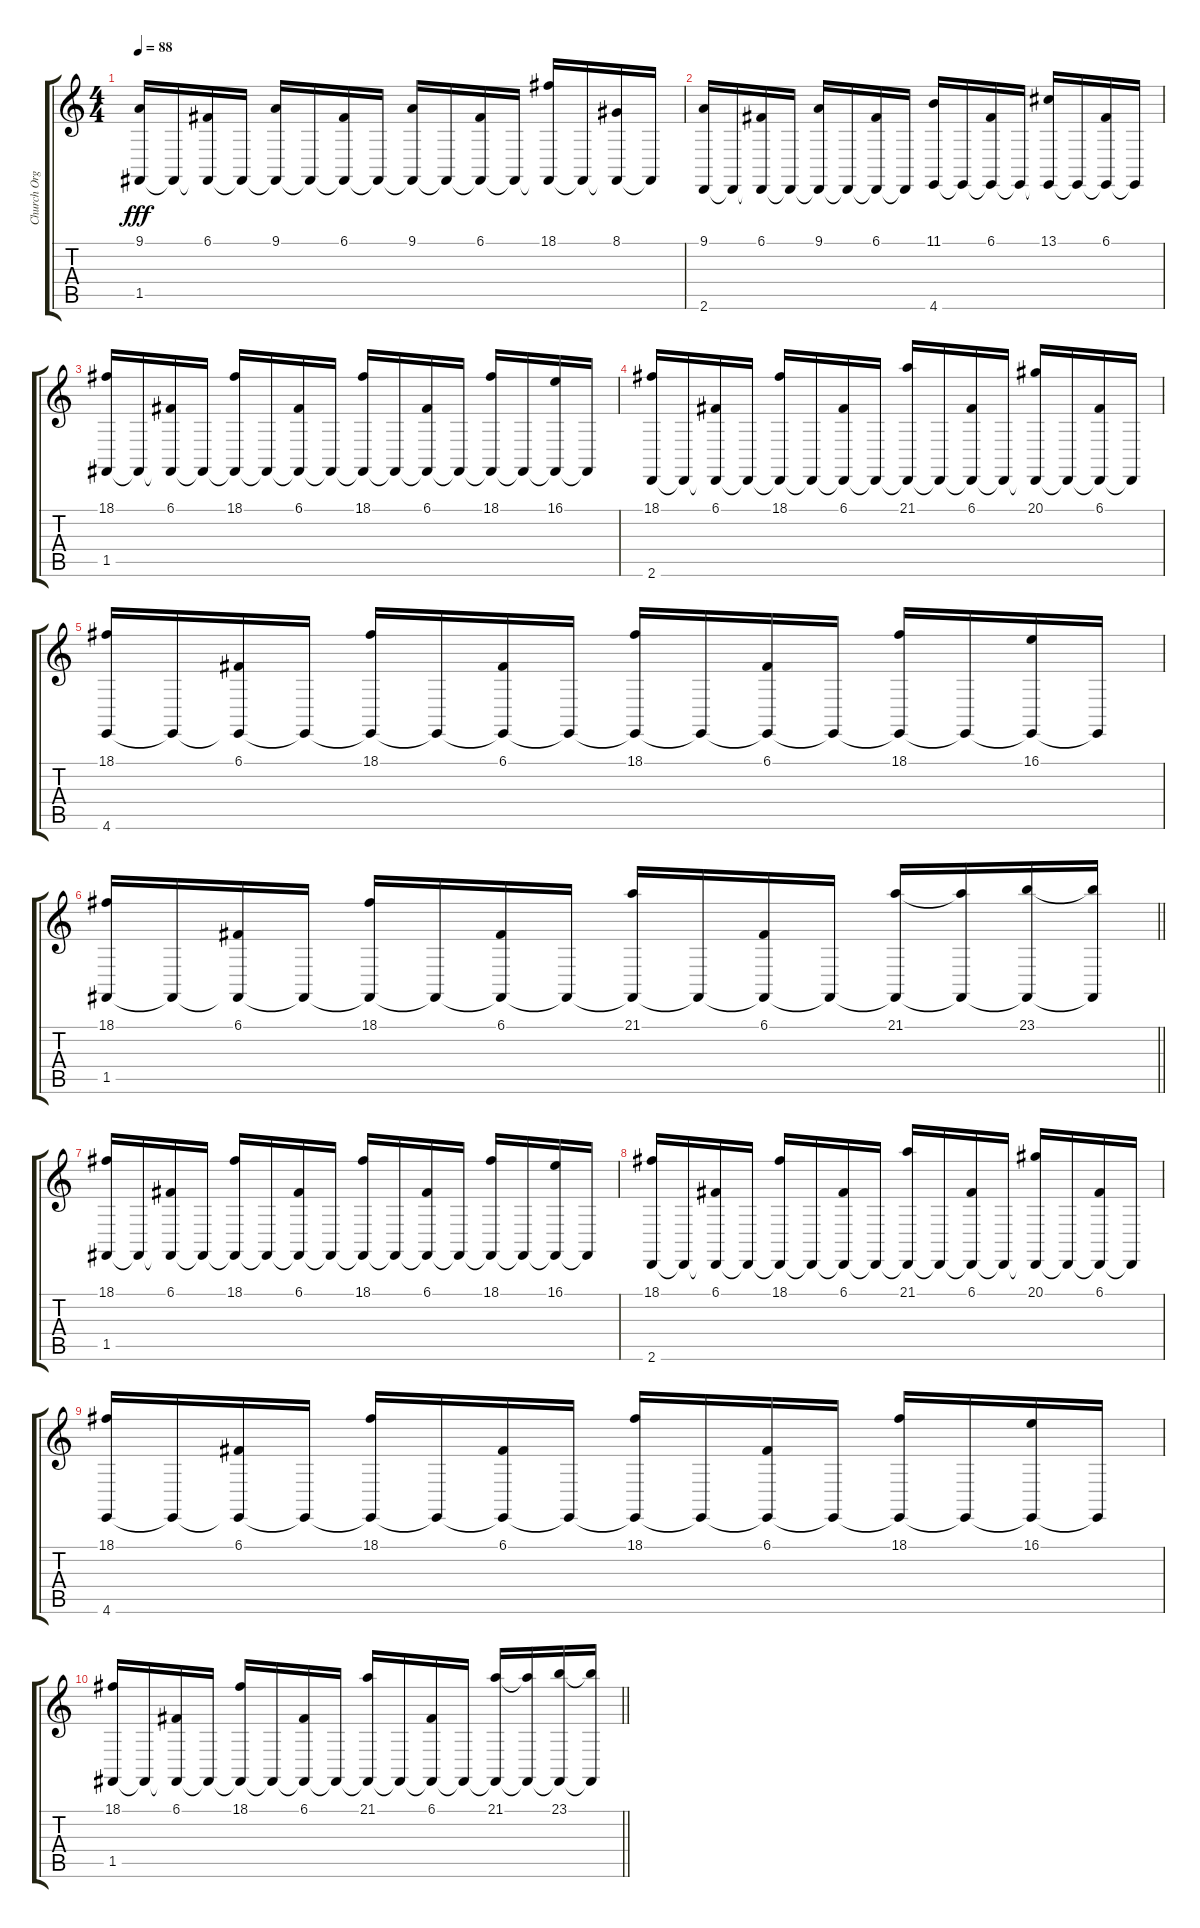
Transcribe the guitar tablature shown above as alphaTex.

\track ("Church Organ" "Church Org") {instrument churchorgan}
\staff {score tabs}
\tuning (C4 G3 Eb3 Bb2 F2 C2) {hide}
\ts (4 4)
\tempo 88
\clef g2
\ks c
(9.1 1.5).16{dy fff} 1.5{t}.16 (6.1 1.5{t}).16 1.5{t}.16 (9.1 1.5{t}).16 1.5{t}.16 (6.1 1.5{t}).16 1.5{t}.16 (9.1 1.5{t}).16 1.5{t}.16 (6.1 1.5{t}).16 1.5{t}.16 (18.1 1.5{t}).16 1.5{t}.16 (8.1 1.5{t}).16 1.5{t}.16 |
(9.1 2.6).16 2.6{t}.16 (6.1 2.6{t}).16 2.6{t}.16 (9.1 2.6{t}).16 2.6{t}.16 (6.1 2.6{t}).16 2.6{t}.16 (11.1 4.6).16 4.6{t}.16 (6.1 4.6{t}).16 4.6{t}.16 (13.1 4.6{t}).16 4.6{t}.16 (6.1 4.6{t}).16 4.6{t}.16 |
(18.1 1.5).16 1.5{t}.16 (6.1 1.5{t}).16 1.5{t}.16 (18.1 1.5{t}).16 1.5{t}.16 (6.1 1.5{t}).16 1.5{t}.16 (18.1 1.5{t}).16 1.5{t}.16 (6.1 1.5{t}).16 1.5{t}.16 (18.1 1.5{t}).16 1.5{t}.16 (16.1 1.5{t}).16 1.5{t}.16 |
(18.1 2.6).16 2.6{t}.16 (6.1 2.6{t}).16 2.6{t}.16 (18.1 2.6{t}).16 2.6{t}.16 (6.1 2.6{t}).16 2.6{t}.16 (21.1 2.6{t}).16 2.6{t}.16 (6.1 2.6{t}).16 2.6{t}.16 (20.1 2.6{t}).16 2.6{t}.16 (6.1 2.6{t}).16 2.6{t}.16 |
(18.1 4.6).16 4.6{t}.16 (6.1 4.6{t}).16 4.6{t}.16 (18.1 4.6{t}).16 4.6{t}.16 (6.1 4.6{t}).16 4.6{t}.16 (18.1 4.6{t}).16 4.6{t}.16 (6.1 4.6{t}).16 4.6{t}.16 (18.1 4.6{t}).16 4.6{t}.16 (16.1 4.6{t}).16 4.6{t}.16 |
\barLineRight lightlight
(18.1 1.5).16 1.5{t}.16 (6.1 1.5{t}).16 1.5{t}.16 (18.1 1.5{t}).16 1.5{t}.16 (6.1 1.5{t}).16 1.5{t}.16 (21.1 1.5{t}).16 1.5{t}.16 (6.1 1.5{t}).16 1.5{t}.16 (21.1 1.5{t}).16 (21.1{t} 1.5{t}).16 (23.1 1.5{t}).16 (23.1{t} 1.5{t}).16 |
(18.1 1.5).16 1.5{t}.16 (6.1 1.5{t}).16 1.5{t}.16 (18.1 1.5{t}).16 1.5{t}.16 (6.1 1.5{t}).16 1.5{t}.16 (18.1 1.5{t}).16 1.5{t}.16 (6.1 1.5{t}).16 1.5{t}.16 (18.1 1.5{t}).16 1.5{t}.16 (16.1 1.5{t}).16 1.5{t}.16 |
(18.1 2.6).16 2.6{t}.16 (6.1 2.6{t}).16 2.6{t}.16 (18.1 2.6{t}).16 2.6{t}.16 (6.1 2.6{t}).16 2.6{t}.16 (21.1 2.6{t}).16 2.6{t}.16 (6.1 2.6{t}).16 2.6{t}.16 (20.1 2.6{t}).16 2.6{t}.16 (6.1 2.6{t}).16 2.6{t}.16 |
(18.1 4.6).16 4.6{t}.16 (6.1 4.6{t}).16 4.6{t}.16 (18.1 4.6{t}).16 4.6{t}.16 (6.1 4.6{t}).16 4.6{t}.16 (18.1 4.6{t}).16 4.6{t}.16 (6.1 4.6{t}).16 4.6{t}.16 (18.1 4.6{t}).16 4.6{t}.16 (16.1 4.6{t}).16 4.6{t}.16 |
\barLineRight lightlight
(18.1 1.5).16 1.5{t}.16 (6.1 1.5{t}).16 1.5{t}.16 (18.1 1.5{t}).16 1.5{t}.16 (6.1 1.5{t}).16 1.5{t}.16 (21.1 1.5{t}).16 1.5{t}.16 (6.1 1.5{t}).16 1.5{t}.16 (21.1 1.5{t}).16 (21.1{t} 1.5{t}).16 (23.1 1.5{t}).16 (23.1{t} 1.5{t}).16
